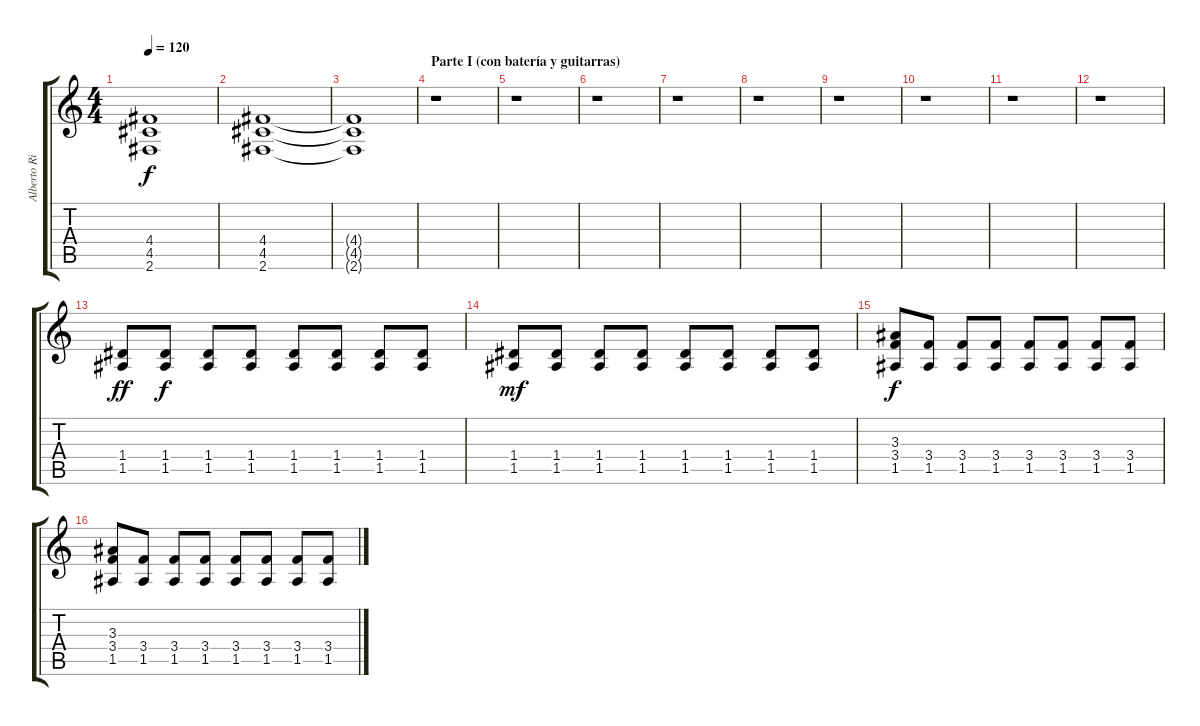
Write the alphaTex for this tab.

\track ("Alberto Rionda (Guitarra Solista)" "Alberto Ri") {instrument distortionguitar}
\staff {score tabs}
\tuning (E4 B3 G3 D3 A2 E2) {hide}
\ts (4 4)
\tempo 120
\clef g2
\ks c
(4.4 4.5 2.6).1{dy f} |
(4.4 4.5 2.6).1{volume 3} |
(4.4{t} 4.5{t} 2.6{t}).1 |
\section ("" "Parte I (con batería y guitarras)")
r.1 |
r.1 |
r.1 |
r.1 |
r.1 |
r.1 |
r.1 |
r.1 |
r.1 |
(1.4 1.5).8{dy ff volume 9} (1.4 1.5).8{dy f} (1.4 1.5).8 (1.4 1.5).8 (1.4 1.5).8 (1.4 1.5).8 (1.4 1.5).8 (1.4 1.5).8 |
(1.4 1.5).8{dy mf} (1.4 1.5).8 (1.4 1.5).8 (1.4 1.5).8 (1.4 1.5).8 (1.4 1.5).8 (1.4 1.5).8 (1.4 1.5).8 |
(3.3 3.4 1.5).8{dy f} (3.4 1.5).8 (3.4 1.5).8 (3.4 1.5).8 (3.4 1.5).8 (3.4 1.5).8 (3.4 1.5).8 (3.4 1.5).8 |
(3.3 3.4 1.5).8 (3.4 1.5).8 (3.4 1.5).8 (3.4 1.5).8 (3.4 1.5).8 (3.4 1.5).8 (3.4 1.5).8 (3.4 1.5).8
